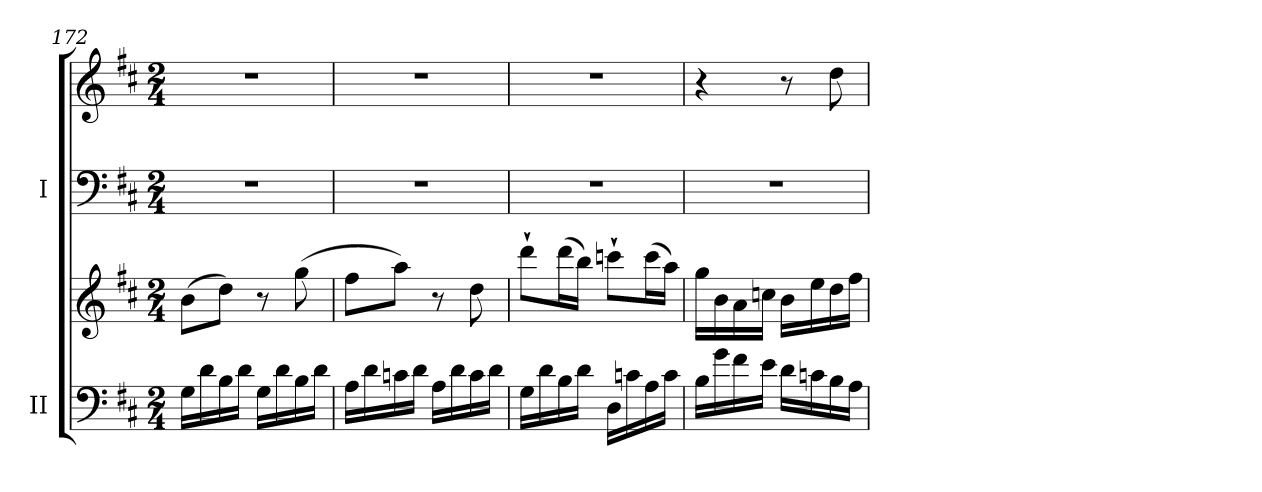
**kern	**kern	**kern	**kern
*part2	*part2	*part1	*part1
*staff4	*staff3	*staff2	*staff1
*I"II	*	*I"I	*
*I'II	*	*I'I	*
*clefF4	*clefG2	*clefF4	*clefG2
*k[f#c#]	*k[f#c#]	*k[f#c#]	*k[f#c#]
*M2/4	*M2/4	*M2/4	*M2/4
=172	=172	=172	=172
16G\LL	(>8b\L	2r	2r
16d\	.	.	.
16B\	8dd\J)	.	.
16d\JJ	.	.	.
16G\LL	8r	.	.
16d\	.	.	.
16B\	(>8gg\	.	.
16d\JJ	.	.	.
=173	=173	=173	=173
16A\LL	8ff#\L	2r	2r
16d\	.	.	.
16cn\	8aa\J)	.	.
16d\JJ	.	.	.
16A\LL	8r	.	.
16d\	.	.	.
16c\	8dd\	.	.
16d\JJ	.	.	.
=174	=174	=174	=174
16G\LL	8ddd`\L	2r	2r
16d\	.	.	.
16B\	(>16ddd\L	.	.
16d\JJ	16bb\JJ)	.	.
16D\LL	8cccn`\L	.	.
16cn\	.	.	.
16A\	(>16ccc\L	.	.
16c\JJ	16aa\JJ)	.	.
!!LO:LB:g=z
=175	=175	=175	=175
16B\LL	16gg\LL	2r	4r
16g\	16b\	.	.
16f#\	16a\	.	.
16e\JJ	16ccn\JJ	.	.
16d\LL	16b\LL	.	8r
16cn\	16ee\	.	.
16B\	16dd\	.	8dd\
16A\JJ	16ff#\JJ	.	.
=	=	=	=
*-	*-	*-	*-
